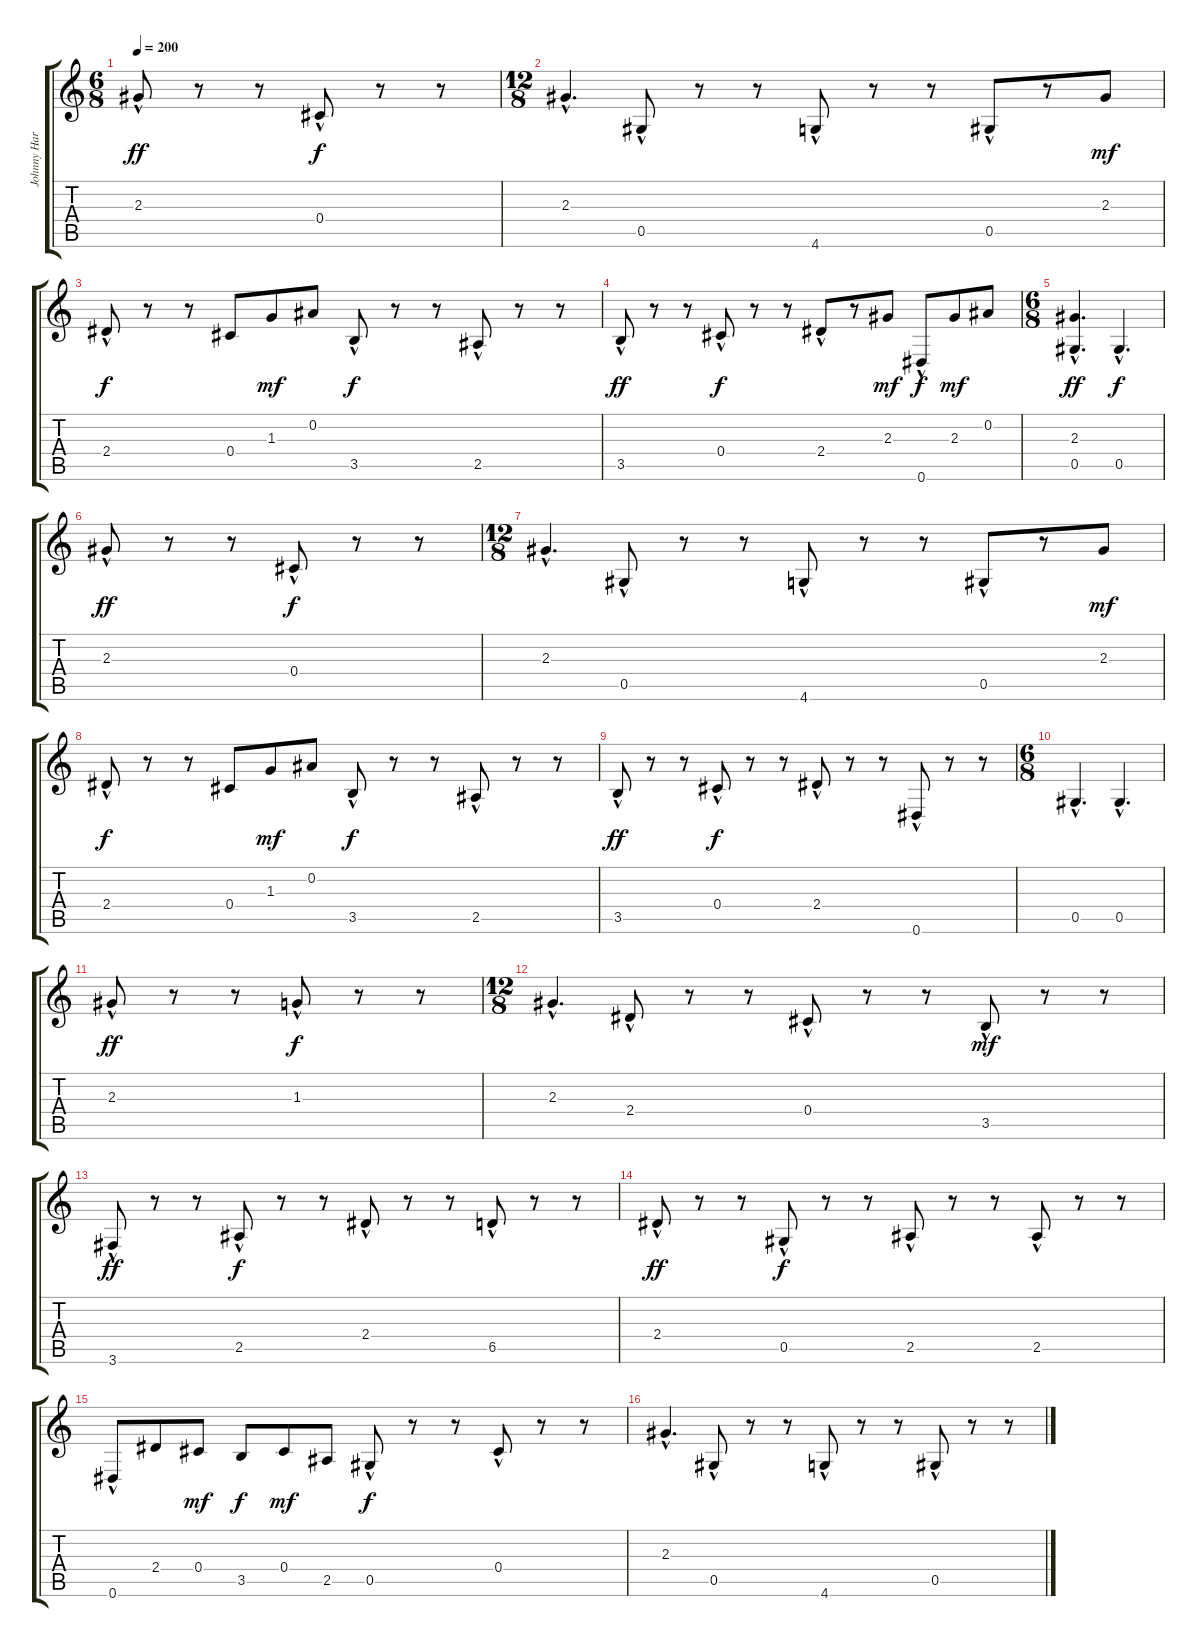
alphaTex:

\track ("Johnny Harmonic" "Johnny Har") {instrument overdrivenguitar}
\staff {score tabs}
\tuning (Eb4 Bb3 Gb3 Db3 Ab2 Eb2) {hide}
\ts (6 8)
\tempo 200
\clef g2
\ks c
2.3{hac}.8{dy ff instrument overdrivenguitar} r.8 r.8 0.4{hac}.8{dy f} r.8 r.8 |
\ts (12 8)
2.3{hac}.4{d} 0.5{hac}.8 r.8 r.8 4.6{hac}.8 r.8 r.8 0.5{hac}.8 r.8 2.3.8{dy mf} |
2.4{hac}.8{dy f} r.8 r.8 0.4.8 1.3.8{dy mf} 0.2.8 3.5{hac}.8{dy f} r.8 r.8 2.5{hac}.8 r.8 r.8 |
3.5{hac}.8{dy ff} r.8 r.8 0.4{hac}.8{dy f} r.8 r.8 2.4{hac}.8 r.8 2.3.8{dy mf} 0.6{hac}.8{dy f} 2.3.8{dy mf} 0.2.8 |
\ts (6 8)
(2.3{hac} 0.5{hac}).4{d dy ff} 0.5{hac}.4{d dy f} |
2.3{hac}.8{dy ff} r.8 r.8 0.4{hac}.8{dy f} r.8 r.8 |
\ts (12 8)
2.3{hac}.4{d} 0.5{hac}.8 r.8 r.8 4.6{hac}.8 r.8 r.8 0.5{hac}.8 r.8 2.3.8{dy mf} |
2.4{hac}.8{dy f} r.8 r.8 0.4.8 1.3.8{dy mf} 0.2.8 3.5{hac}.8{dy f} r.8 r.8 2.5{hac}.8 r.8 r.8 |
3.5{hac}.8{dy ff} r.8 r.8 0.4{hac}.8{dy f} r.8 r.8 2.4{hac}.8 r.8 r.8 0.6{hac}.8 r.8 r.8 |
\ts (6 8)
0.5{hac}.4{d} 0.5{hac}.4{d} |
2.3{hac}.8{dy ff} r.8 r.8 1.3{hac}.8{dy f} r.8 r.8 |
\ts (12 8)
2.3{hac}.4{d} 2.4{hac}.8 r.8 r.8 0.4{hac}.8 r.8 r.8 3.5{hac}.8{dy mf} r.8 r.8 |
3.6{hac}.8{dy ff} r.8 r.8 2.5{hac}.8{dy f} r.8 r.8 2.4{hac}.8 r.8 r.8 6.5{hac}.8 r.8 r.8 |
2.4{hac}.8{dy ff} r.8 r.8 0.5{hac}.8{dy f} r.8 r.8 2.5{hac}.8 r.8 r.8 2.5{hac}.8 r.8 r.8 |
0.6{hac}.8 2.4.8 0.4.8{dy mf} 3.5.8{dy f} 0.4.8{dy mf} 2.5.8 0.5{hac}.8{dy f} r.8 r.8 0.4{hac}.8 r.8 r.8 |
2.3{hac}.4{d} 0.5{hac}.8 r.8 r.8 4.6{hac}.8 r.8 r.8 0.5{hac}.8 r.8 r.8
